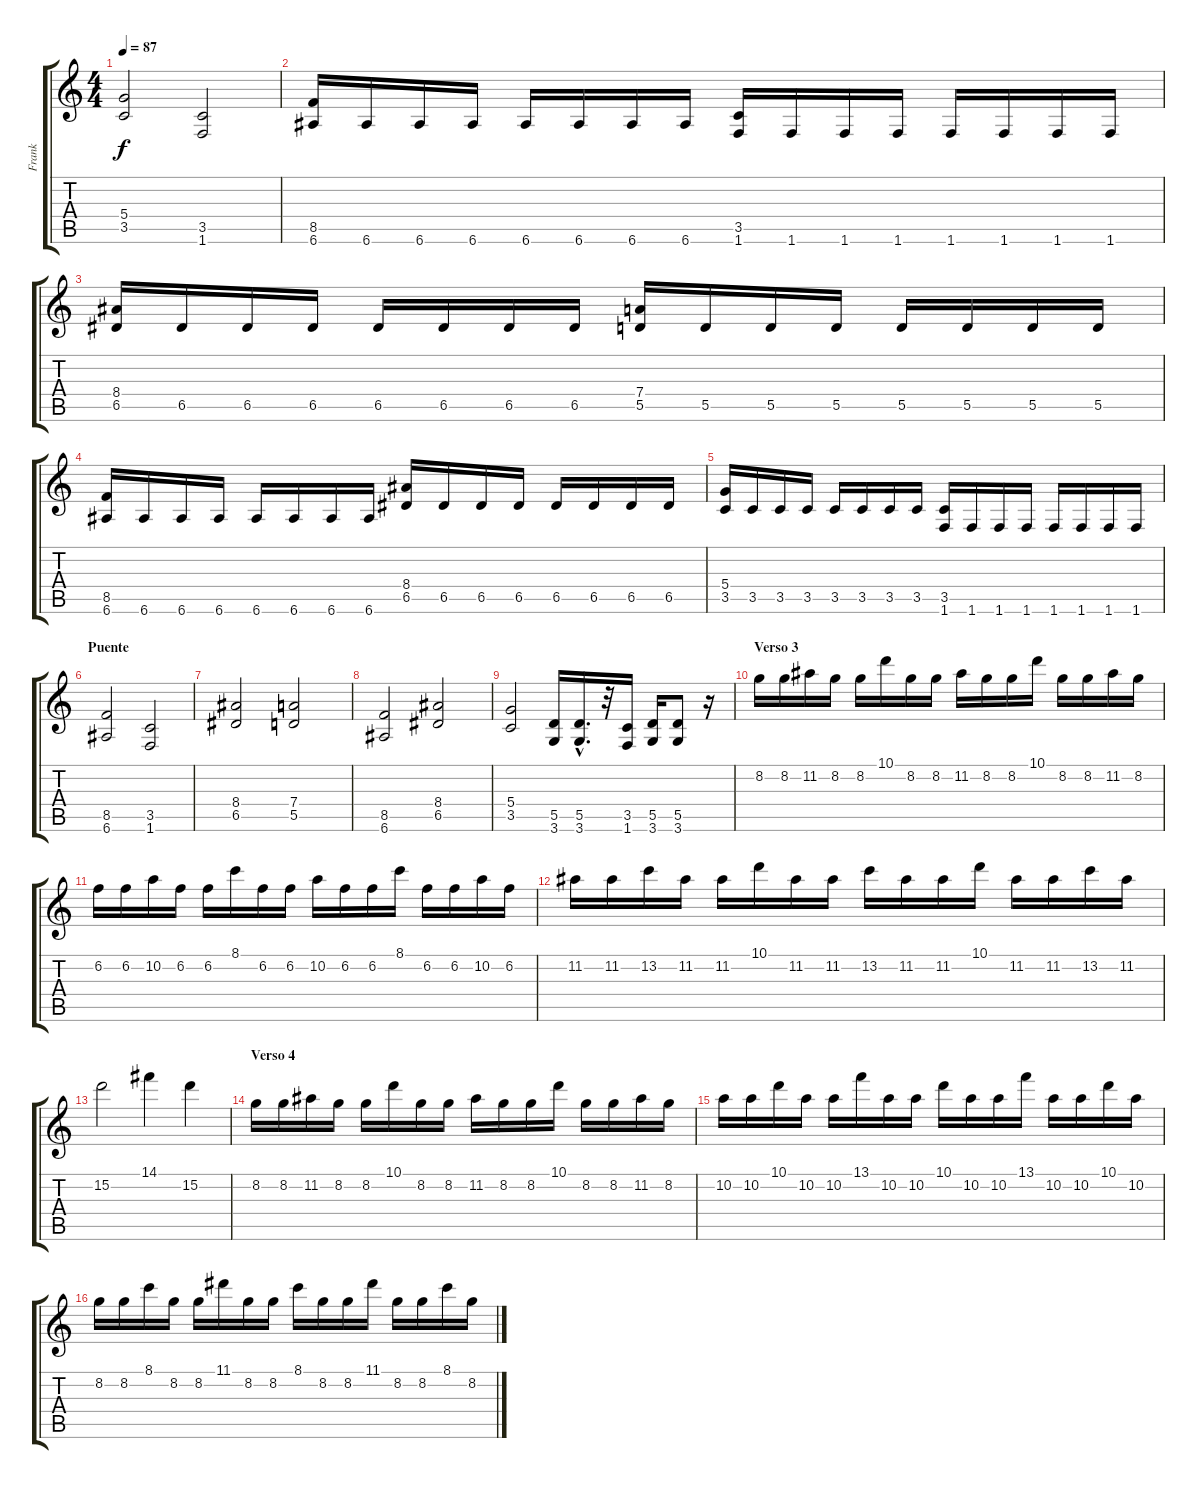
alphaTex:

\track ("Frank" "Frank") {instrument distortionguitar}
\staff {score tabs}
\tuning (E4 B3 G3 D3 A2 E2) {hide}
\ts (4 4)
\tempo 87
\clef g2
\ks c
(5.4 3.5).2{dy f} (3.5 1.6).2 |
(8.5 6.6).16 6.6.16 6.6.16 6.6.16 6.6.16 6.6.16 6.6.16 6.6.16 (3.5 1.6).16 1.6.16 1.6.16 1.6.16 1.6.16 1.6.16 1.6.16 1.6.16 |
(8.4 6.5).16 6.5.16 6.5.16 6.5.16 6.5.16 6.5.16 6.5.16 6.5.16 (7.4 5.5).16 5.5.16 5.5.16 5.5.16 5.5.16 5.5.16 5.5.16 5.5.16 |
(8.5 6.6).16 6.6.16 6.6.16 6.6.16 6.6.16 6.6.16 6.6.16 6.6.16 (8.4 6.5).16 6.5.16 6.5.16 6.5.16 6.5.16 6.5.16 6.5.16 6.5.16 |
(5.4 3.5).16 3.5.16 3.5.16 3.5.16 3.5.16 3.5.16 3.5.16 3.5.16 (3.5 1.6).16 1.6.16 1.6.16 1.6.16 1.6.16 1.6.16 1.6.16 1.6.16 |
\section ("" "Puente")
(8.5 6.6).2 (3.5 1.6).2 |
(8.4 6.5).2 (7.4 5.5).2 |
(8.5 6.6).2 (8.4 6.5).2 |
(5.4 3.5).2 (5.5 3.6).16 (5.5{hac} 3.6{hac}).16{d} r.32 (3.5 1.6).16 (5.5 3.6).16 (5.5 3.6).8 r.16 |
\section ("" "Verso 3")
8.2.16{volume 9 instrument distortionguitar} 8.2.16 11.2.16 8.2.16 8.2.16 10.1.16 8.2.16 8.2.16 11.2.16 8.2.16 8.2.16 10.1.16 8.2.16 8.2.16 11.2.16 8.2.16 |
6.2.16 6.2.16 10.2.16 6.2.16 6.2.16 8.1.16 6.2.16 6.2.16 10.2.16 6.2.16 6.2.16 8.1.16 6.2.16 6.2.16 10.2.16 6.2.16 |
11.2.16 11.2.16 13.2.16 11.2.16 11.2.16 10.1.16 11.2.16 11.2.16 13.2.16 11.2.16 11.2.16 10.1.16 11.2.16 11.2.16 13.2.16 11.2.16 |
15.2.2 14.1.4 15.2.4 |
\section ("" "Verso 4")
8.2.16{volume 9 instrument distortionguitar} 8.2.16 11.2.16 8.2.16 8.2.16 10.1.16 8.2.16 8.2.16 11.2.16 8.2.16 8.2.16 10.1.16 8.2.16 8.2.16 11.2.16 8.2.16 |
10.2.16 10.2.16 10.1.16 10.2.16 10.2.16 13.1.16 10.2.16 10.2.16 10.1.16 10.2.16 10.2.16 13.1.16 10.2.16 10.2.16 10.1.16 10.2.16 |
8.2.16 8.2.16 8.1.16 8.2.16 8.2.16 11.1.16 8.2.16 8.2.16 8.1.16 8.2.16 8.2.16 11.1.16 8.2.16 8.2.16 8.1.16 8.2.16
